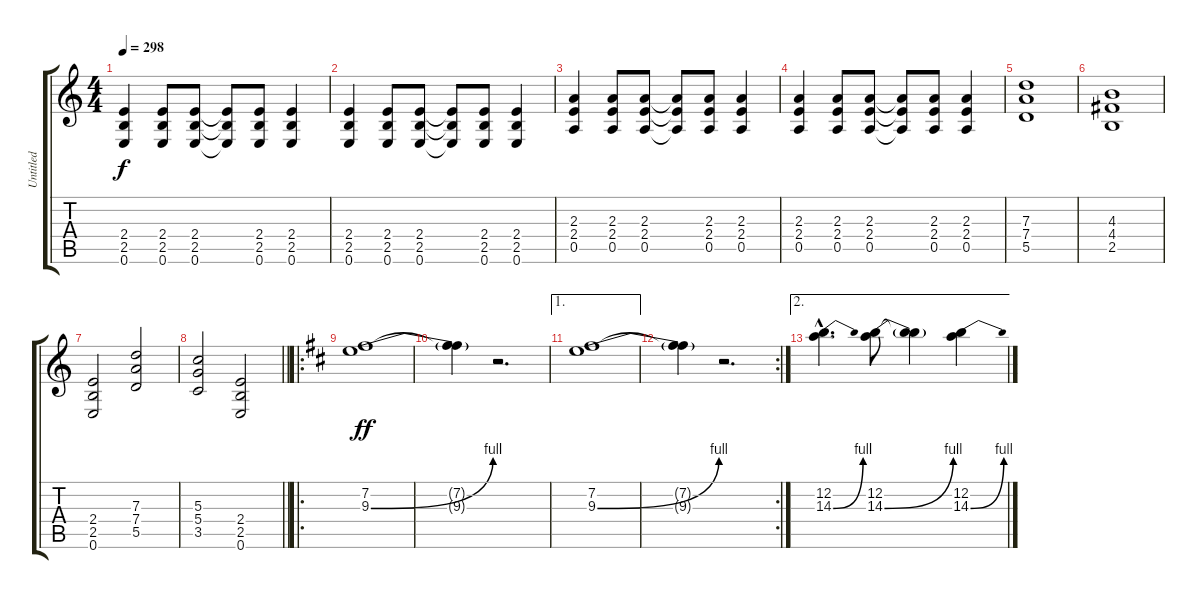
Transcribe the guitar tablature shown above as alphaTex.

\track ("Untitled" "Untitled") {instrument distortionguitar}
\staff {score tabs}
\tuning (E4 B3 G3 D3 A2 E2) {hide}
\ts (4 4)
\tempo 298
\clef g2
\ks c
(2.4 2.5 0.6).4{dy f} (2.4 2.5 0.6).8 (2.4 2.5 0.6).8 (2.4{t} 2.5{t} 0.6{t}).8 (2.4 2.5 0.6).8 (2.4 2.5 0.6).4 |
(2.4 2.5 0.6).4 (2.4 2.5 0.6).8 (2.4 2.5 0.6).8 (2.4{t} 2.5{t} 0.6{t}).8 (2.4 2.5 0.6).8 (2.4 2.5 0.6).4 |
(2.3 2.4 0.5).4 (2.3 2.4 0.5).8 (2.3 2.4 0.5).8 (2.3{t} 2.4{t} 0.5{t}).8 (2.3 2.4 0.5).8 (2.3 2.4 0.5).4 |
(2.3 2.4 0.5).4 (2.3 2.4 0.5).8 (2.3 2.4 0.5).8 (2.3{t} 2.4{t} 0.5{t}).8 (2.3 2.4 0.5).8 (2.3 2.4 0.5).4 |
(7.3 7.4 5.5).1 |
(4.3 4.4 2.5).1 |
(2.4 2.5 0.6).2 (7.3 7.4 5.5).2 |
\barLineRight lightlight
(5.3 5.4 3.5).2 (2.4 2.5 0.6).2 |
\ro
\ks d
(7.2 9.3{be (bend 0 0 60 4)}).1{dy ff} |
(7.2{t} 9.3{t}).4 r.2{d} |
\ae 1
(7.2 9.3{be (bend 0 0 60 4)}).1 |
\rc 2
(7.2{t} 9.3{t}).4 r.2{d} |
\ae 2
(12.2{hac} 14.3{be (bend 0 0 60 4) hac}).4{d} (12.2 14.3{be (bend 0 0 60 4)}).8 (12.2{t} 14.3{t}).4 (12.2 14.3{be (bend 0 0 60 4)}).4
